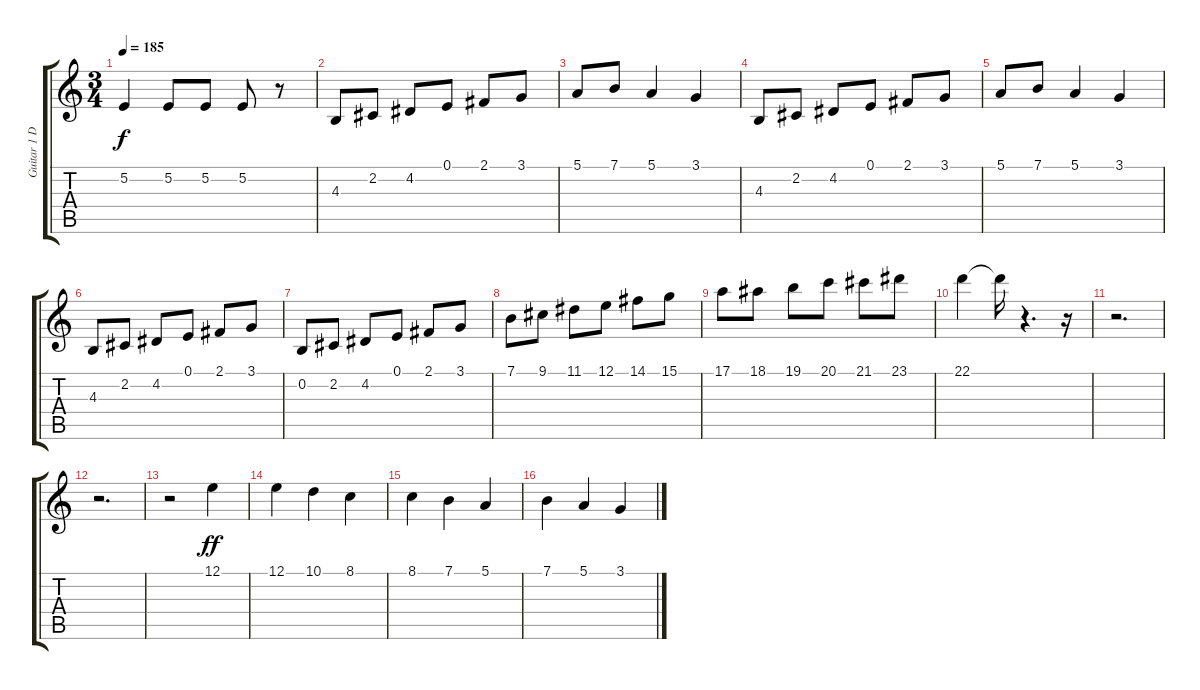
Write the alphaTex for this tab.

\track ("Guitar 1 Doubler" "Guitar 1 D") {instrument lead2sawtooth}
\staff {score tabs}
\tuning (E4 B3 G3 D3 A2 E2) {hide}
\ts (3 4)
\tempo 185
\clef g2
\ks c
5.2.4{dy f} 5.2.8 5.2.8 5.2.8 r.8 |
4.3.8 2.2.8 4.2.8 0.1.8 2.1.8 3.1.8 |
5.1.8 7.1.8 5.1.4 3.1.4 |
4.3.8 2.2.8 4.2.8 0.1.8 2.1.8 3.1.8 |
5.1.8 7.1.8 5.1.4 3.1.4 |
4.3.8 2.2.8 4.2.8 0.1.8 2.1.8 3.1.8 |
0.2.8 2.2.8 4.2.8 0.1.8 2.1.8 3.1.8 |
7.1.8 9.1.8 11.1.8 12.1.8 14.1.8 15.1.8 |
17.1.8 18.1.8 19.1.8 20.1.8 21.1.8 23.1.8 |
22.1.4 22.1{t}.16 r.4{d} r.16 |
r.2{d} |
r.2{d} |
r.2 12.1.4{dy ff} |
12.1.4 10.1.4 8.1.4 |
8.1.4 7.1.4 5.1.4 |
7.1.4 5.1.4 3.1.4
